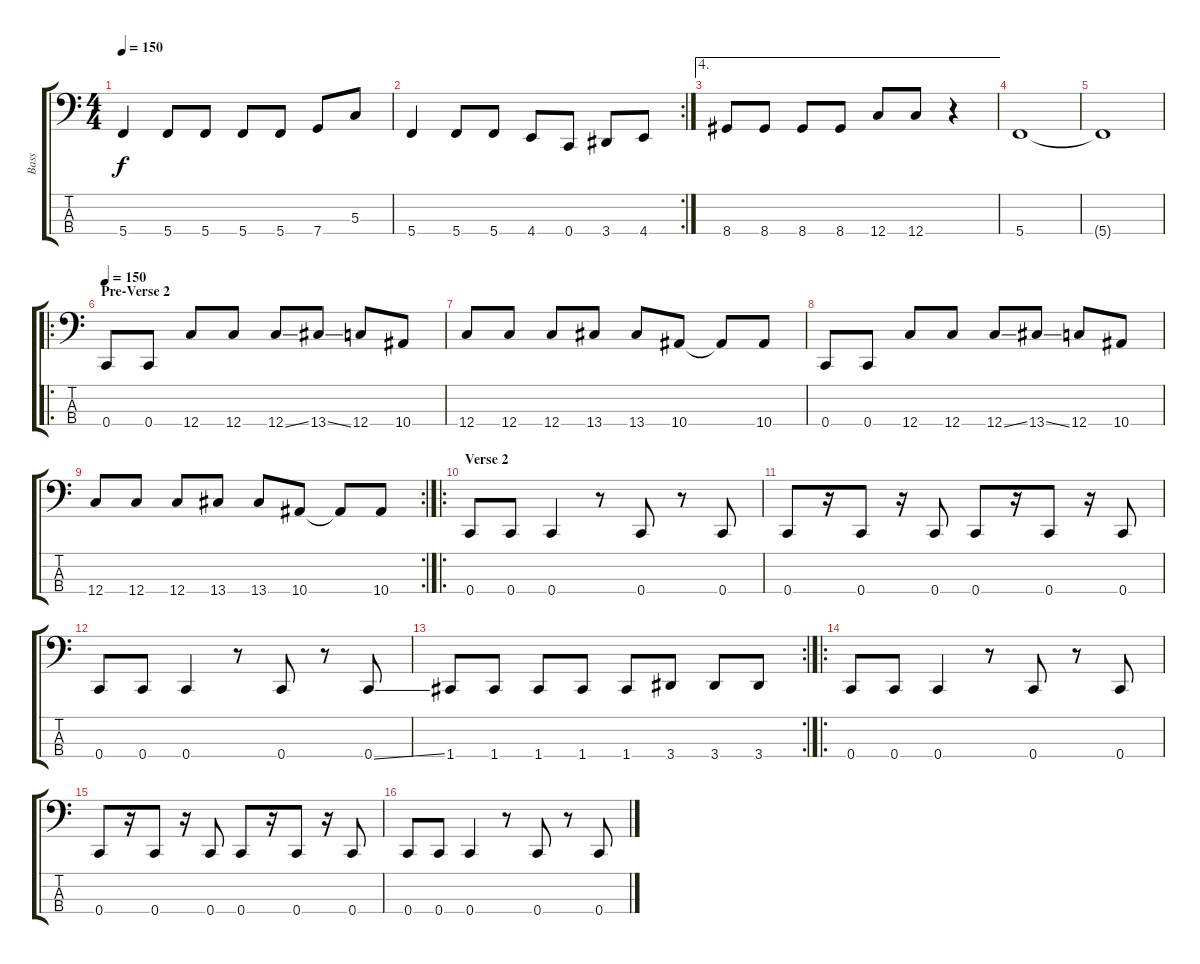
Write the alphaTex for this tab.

\track ("Bass" "Bass") {instrument electricbasspick}
\staff {score tabs}
\tuning (F2 C2 G1 C1) {hide}
\ts (4 4)
\tempo 150
\clef f4
\ks c
5.4.4{dy f} 5.4.8 5.4.8 5.4.8 5.4.8 7.4.8 5.3.8 |
\rc 2
5.4.4 5.4.8 5.4.8 4.4.8 0.4.8 3.4.8 4.4.8 |
\ae 4
8.4.8 8.4.8 8.4.8 8.4.8 12.4.8 12.4.8 r.4 |
5.4.1 |
5.4{t}.1 |
\ro
\section ("" "Pre-Verse 2")
\tempo 150
0.4.8 0.4.8 12.4.8 12.4.8 12.4{ss}.8 13.4{ss}.8 12.4.8 10.4.8 |
12.4.8 12.4.8 12.4.8 13.4.8 13.4.8 10.4.8 10.4{t}.8 10.4.8 |
0.4.8 0.4.8 12.4.8 12.4.8 12.4{ss}.8 13.4{ss}.8 12.4.8 10.4.8 |
\rc 2
12.4.8 12.4.8 12.4.8 13.4.8 13.4.8 10.4.8 10.4{t}.8 10.4.8 |
\ro
\section ("" "Verse 2")
0.4.8 0.4.8 0.4.4 r.8 0.4.8 r.8 0.4.8 |
0.4.8 r.16 0.4.8 r.16 0.4.8 0.4.8 r.16 0.4.8 r.16 0.4.8 |
0.4.8 0.4.8 0.4.4 r.8 0.4.8 r.8 0.4{ss}.8 |
\rc 2
1.4.8 1.4.8 1.4.8 1.4.8 1.4.8 3.4.8 3.4.8 3.4.8 |
\ro
0.4.8 0.4.8 0.4.4 r.8 0.4.8 r.8 0.4.8 |
0.4.8 r.16 0.4.8 r.16 0.4.8 0.4.8 r.16 0.4.8 r.16 0.4.8 |
0.4.8 0.4.8 0.4.4 r.8 0.4.8 r.8 0.4{ss}.8
